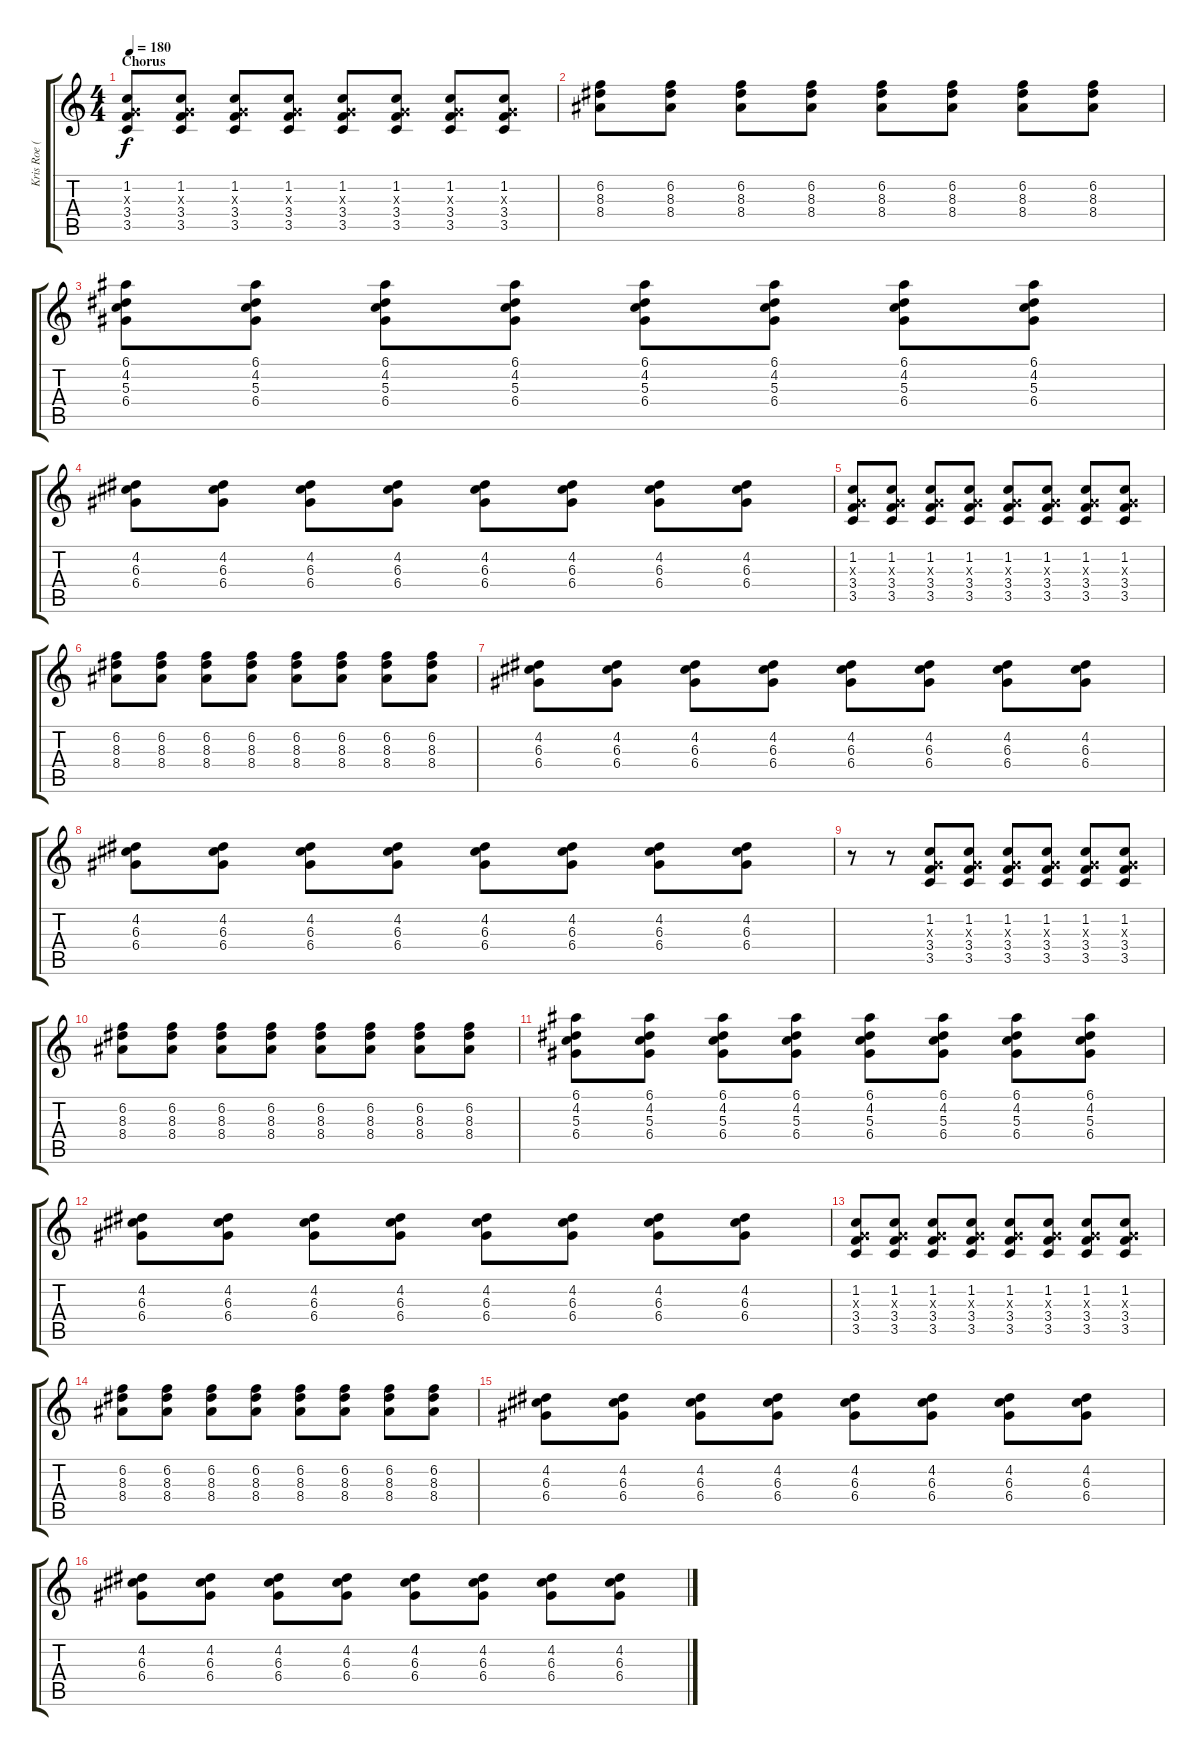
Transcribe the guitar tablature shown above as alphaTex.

\track ("Kris Roe (Rythm gtr)" "Kris Roe (") {instrument overdrivenguitar}
\staff {score tabs}
\tuning (E4 B3 G3 D3 A2 E2) {hide}
\ts (4 4)
\section ("" "Chorus")
\tempo 180
\clef g2
\ks c
(1.2 0.3{x} 3.4 3.5).8{dy f} (1.2 0.3{x} 3.4 3.5).8 (1.2 0.3{x} 3.4 3.5).8 (1.2 0.3{x} 3.4 3.5).8 (1.2 0.3{x} 3.4 3.5).8 (1.2 0.3{x} 3.4 3.5).8 (1.2 0.3{x} 3.4 3.5).8 (1.2 0.3{x} 3.4 3.5).8 |
(6.2 8.3 8.4).8 (6.2 8.3 8.4).8 (6.2 8.3 8.4).8 (6.2 8.3 8.4).8 (6.2 8.3 8.4).8 (6.2 8.3 8.4).8 (6.2 8.3 8.4).8 (6.2 8.3 8.4).8 |
(6.1 4.2 5.3 6.4).8 (6.1 4.2 5.3 6.4).8 (6.1 4.2 5.3 6.4).8 (6.1 4.2 5.3 6.4).8 (6.1 4.2 5.3 6.4).8 (6.1 4.2 5.3 6.4).8 (6.1 4.2 5.3 6.4).8 (6.1 4.2 5.3 6.4).8 |
(4.2 6.3 6.4).8 (4.2 6.3 6.4).8 (4.2 6.3 6.4).8 (4.2 6.3 6.4).8 (4.2 6.3 6.4).8 (4.2 6.3 6.4).8 (4.2 6.3 6.4).8 (4.2 6.3 6.4).8 |
(1.2 0.3{x} 3.4 3.5).8 (1.2 0.3{x} 3.4 3.5).8 (1.2 0.3{x} 3.4 3.5).8 (1.2 0.3{x} 3.4 3.5).8 (1.2 0.3{x} 3.4 3.5).8 (1.2 0.3{x} 3.4 3.5).8 (1.2 0.3{x} 3.4 3.5).8 (1.2 0.3{x} 3.4 3.5).8 |
(6.2 8.3 8.4).8 (6.2 8.3 8.4).8 (6.2 8.3 8.4).8 (6.2 8.3 8.4).8 (6.2 8.3 8.4).8 (6.2 8.3 8.4).8 (6.2 8.3 8.4).8 (6.2 8.3 8.4).8 |
(4.2 6.3 6.4).8 (4.2 6.3 6.4).8 (4.2 6.3 6.4).8 (4.2 6.3 6.4).8 (4.2 6.3 6.4).8 (4.2 6.3 6.4).8 (4.2 6.3 6.4).8 (4.2 6.3 6.4).8 |
(4.2 6.3 6.4).8 (4.2 6.3 6.4).8 (4.2 6.3 6.4).8 (4.2 6.3 6.4).8 (4.2 6.3 6.4).8 (4.2 6.3 6.4).8 (4.2 6.3 6.4).8 (4.2 6.3 6.4).8 |
r.8 r.8 (1.2 0.3{x} 3.4 3.5).8 (1.2 0.3{x} 3.4 3.5).8 (1.2 0.3{x} 3.4 3.5).8 (1.2 0.3{x} 3.4 3.5).8 (1.2 0.3{x} 3.4 3.5).8 (1.2 0.3{x} 3.4 3.5).8 |
(6.2 8.3 8.4).8 (6.2 8.3 8.4).8 (6.2 8.3 8.4).8 (6.2 8.3 8.4).8 (6.2 8.3 8.4).8 (6.2 8.3 8.4).8 (6.2 8.3 8.4).8 (6.2 8.3 8.4).8 |
(6.1 4.2 5.3 6.4).8 (6.1 4.2 5.3 6.4).8 (6.1 4.2 5.3 6.4).8 (6.1 4.2 5.3 6.4).8 (6.1 4.2 5.3 6.4).8 (6.1 4.2 5.3 6.4).8 (6.1 4.2 5.3 6.4).8 (6.1 4.2 5.3 6.4).8 |
(4.2 6.3 6.4).8 (4.2 6.3 6.4).8 (4.2 6.3 6.4).8 (4.2 6.3 6.4).8 (4.2 6.3 6.4).8 (4.2 6.3 6.4).8 (4.2 6.3 6.4).8 (4.2 6.3 6.4).8 |
(1.2 0.3{x} 3.4 3.5).8 (1.2 0.3{x} 3.4 3.5).8 (1.2 0.3{x} 3.4 3.5).8 (1.2 0.3{x} 3.4 3.5).8 (1.2 0.3{x} 3.4 3.5).8 (1.2 0.3{x} 3.4 3.5).8 (1.2 0.3{x} 3.4 3.5).8 (1.2 0.3{x} 3.4 3.5).8 |
(6.2 8.3 8.4).8 (6.2 8.3 8.4).8 (6.2 8.3 8.4).8 (6.2 8.3 8.4).8 (6.2 8.3 8.4).8 (6.2 8.3 8.4).8 (6.2 8.3 8.4).8 (6.2 8.3 8.4).8 |
(4.2 6.3 6.4).8 (4.2 6.3 6.4).8 (4.2 6.3 6.4).8 (4.2 6.3 6.4).8 (4.2 6.3 6.4).8 (4.2 6.3 6.4).8 (4.2 6.3 6.4).8 (4.2 6.3 6.4).8 |
(4.2 6.3 6.4).8 (4.2 6.3 6.4).8 (4.2 6.3 6.4).8 (4.2 6.3 6.4).8 (4.2 6.3 6.4).8 (4.2 6.3 6.4).8 (4.2 6.3 6.4).8 (4.2 6.3 6.4).8
